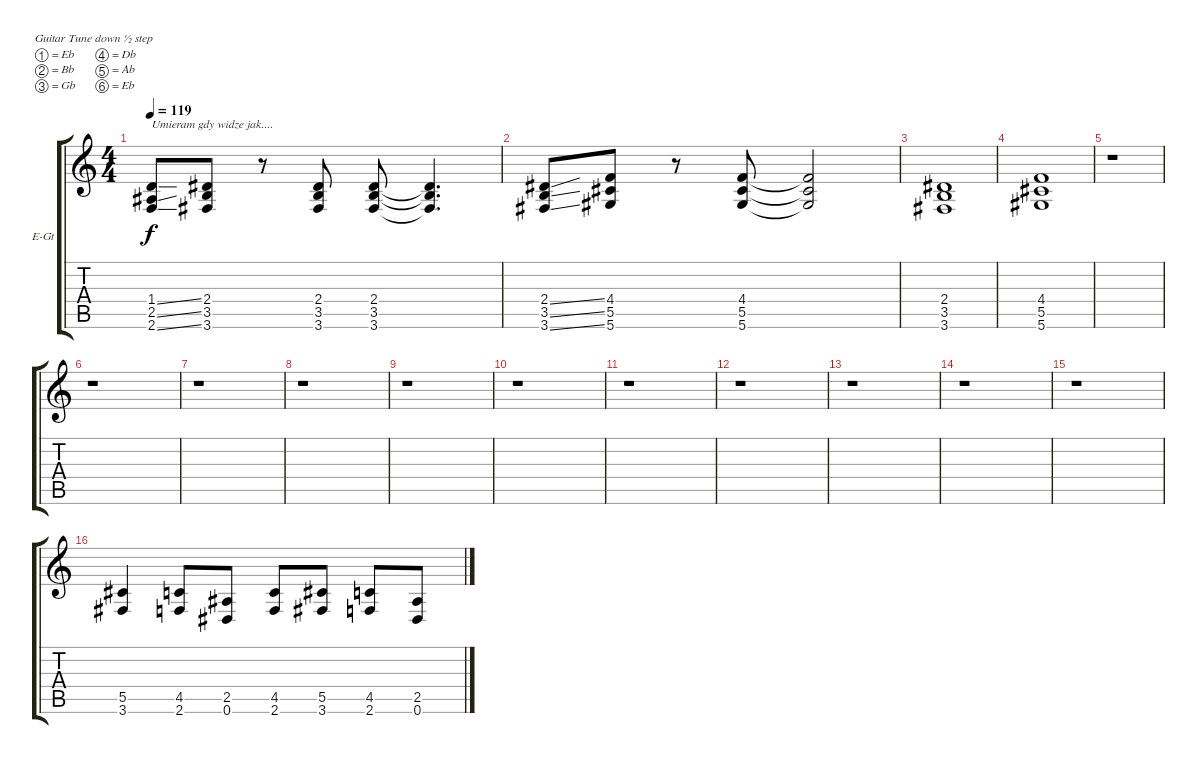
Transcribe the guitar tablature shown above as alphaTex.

\bracketExtendMode groupsimilarinstruments
\firstSystemTrackNameOrientation horizontal
\otherSystemsTrackNameOrientation horizontal
\track ("Guitar 3 Distortion " "E-Gt") {instrument distortionguitar}
\staff {score tabs}
\tuning (Eb4 Bb3 Gb3 Db3 Ab2 Eb2)
\ts (4 4)
\tempo 119
\clef g2
\ks c
(1.4{ss} 2.5{ss} 2.6{ss}).8{txt "Umieram gdy widze jak...." dy f} (2.4 3.5 3.6).8 r.8 (2.4 3.5 3.6).8 (2.4 3.5 3.6).8 (2.4{t} 3.5{t} 3.6{t}).4{d} |
(2.4{ss} 3.5{ss} 3.6{ss}).8 (4.4 5.5 5.6).8 r.8 (4.4 5.5 5.6).8 (4.4{t} 5.5{t} 5.6{t}).2 |
(2.4 3.5 3.6).1 |
(4.4 5.5 5.6).1 |
r.1 |
r.1 |
r.1 |
r.1 |
r.1 |
r.1 |
r.1 |
r.1 |
r.1 |
r.1 |
r.1 |
(5.5 3.6).4 (4.5 2.6).8 (2.5 0.6).8 (4.5 2.6).8 (5.5 3.6).8 (4.5 2.6).8 (2.5 0.6).8
